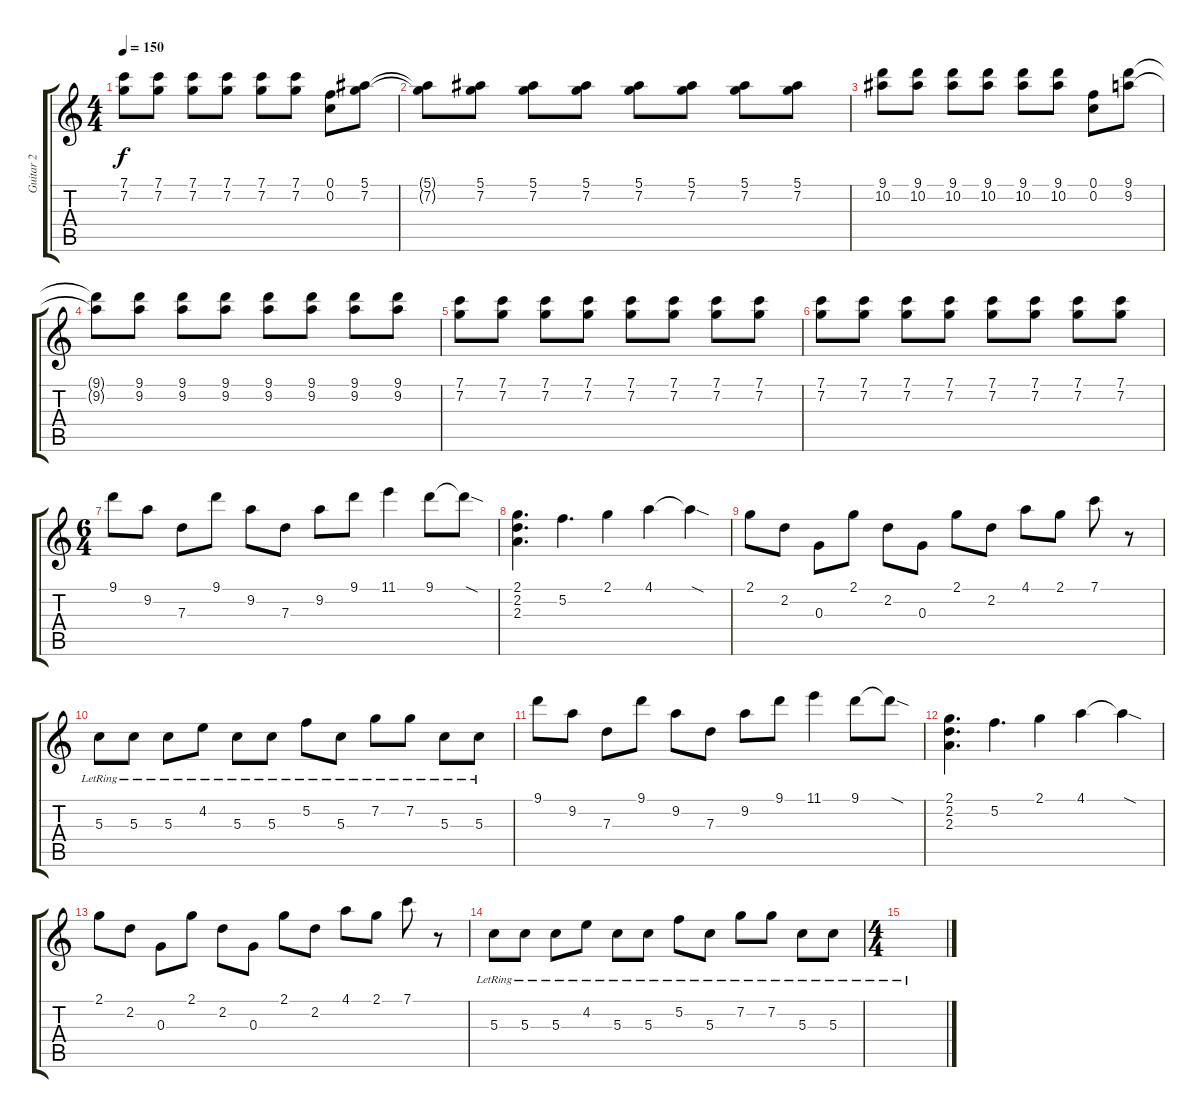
\track ("Guitar 2" "Guitar 2") {instrument overdrivenguitar}
\staff {score tabs}
\tuning (F4 C4 G3 D3 F2 C2) {hide}
\ts (4 4)
\tempo 150
\clef g2
\ks c
(7.1 7.2).8{dy f} (7.1 7.2).8 (7.1 7.2).8 (7.1 7.2).8 (7.1 7.2).8 (7.1 7.2).8 (0.1 0.2).8 (5.1 7.2).8 |
(5.1{t} 7.2{t}).8 (5.1 7.2).8 (5.1 7.2).8 (5.1 7.2).8 (5.1 7.2).8 (5.1 7.2).8 (5.1 7.2).8 (5.1 7.2).8 |
(9.1 10.2).8 (9.1 10.2).8 (9.1 10.2).8 (9.1 10.2).8 (9.1 10.2).8 (9.1 10.2).8 (0.1 0.2).8 (9.1 9.2).8 |
(9.1{t} 9.2{t}).8 (9.1 9.2).8 (9.1 9.2).8 (9.1 9.2).8 (9.1 9.2).8 (9.1 9.2).8 (9.1 9.2).8 (9.1 9.2).8 |
(7.1 7.2).8 (7.1 7.2).8 (7.1 7.2).8 (7.1 7.2).8 (7.1 7.2).8 (7.1 7.2).8 (7.1 7.2).8 (7.1 7.2).8 |
(7.1 7.2).8 (7.1 7.2).8 (7.1 7.2).8 (7.1 7.2).8 (7.1 7.2).8 (7.1 7.2).8 (7.1 7.2).8 (7.1 7.2).8 |
\ts (6 4)
9.1.8 9.2.8 7.3.8 9.1.8 9.2.8 7.3.8 9.2.8 9.1.8 11.1.4 9.1.8 9.1{sod t}.8 |
(2.1 2.2 2.3).4{d} 5.2.4{d} 2.1.4 4.1.4 4.1{sod t}.4 |
2.1.8 2.2.8 0.3.8 2.1.8 2.2.8 0.3.8 2.1.8 2.2.8 4.1.8 2.1.8 7.1.8 r.8 |
5.3{lr}.8 5.3{lr}.8 5.3{lr}.8 4.2{lr}.8 5.3{lr}.8 5.3{lr}.8 5.2{lr}.8 5.3{lr}.8 7.2{lr}.8 7.2{lr}.8 5.3{lr}.8 5.3{lr}.8 |
9.1.8 9.2.8 7.3.8 9.1.8 9.2.8 7.3.8 9.2.8 9.1.8 11.1.4 9.1.8 9.1{sod t}.8 |
(2.1 2.2 2.3).4{d} 5.2.4{d} 2.1.4 4.1.4 4.1{sod t}.4 |
2.1.8 2.2.8 0.3.8 2.1.8 2.2.8 0.3.8 2.1.8 2.2.8 4.1.8 2.1.8 7.1.8 r.8 |
5.3{lr}.8 5.3{lr}.8 5.3{lr}.8 4.2{lr}.8 5.3{lr}.8 5.3{lr}.8 5.2{lr}.8 5.3{lr}.8 7.2{lr}.8 7.2{lr}.8 5.3{lr}.8 5.3{lr}.8 |
\ts (4 4)
